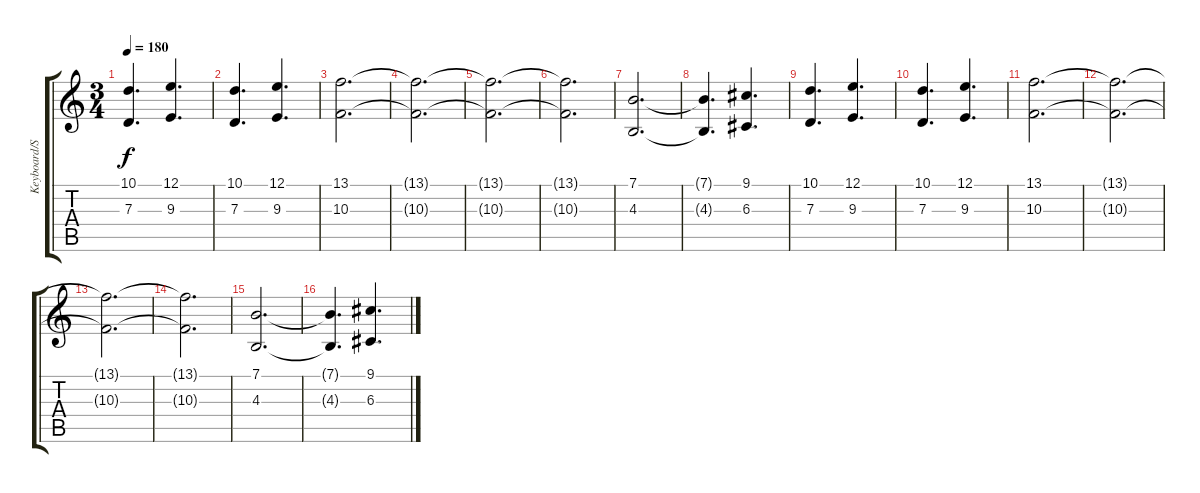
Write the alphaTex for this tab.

\track ("Keyboard/Strings" "Keyboard/S") {instrument stringensemble1}
\staff {score tabs}
\tuning (E4 B3 G3 D3 A2 E2) {hide}
\ts (3 4)
\tempo 180
\clef g2
\ks c
(10.1 7.3).4{d dy f} (12.1 9.3).4{d} |
(10.1 7.3).4{d} (12.1 9.3).4{d} |
(13.1 10.3).2{d} |
(13.1{t} 10.3{t}).2{d} |
(13.1{t} 10.3{t}).2{d} |
(13.1{t} 10.3{t}).2{d} |
(7.1 4.3).2{d} |
(7.1{t} 4.3{t}).4{d} (9.1 6.3).4{d} |
(10.1 7.3).4{d} (12.1 9.3).4{d} |
(10.1 7.3).4{d} (12.1 9.3).4{d} |
(13.1 10.3).2{d} |
(13.1{t} 10.3{t}).2{d} |
(13.1{t} 10.3{t}).2{d} |
(13.1{t} 10.3{t}).2{d} |
(7.1 4.3).2{d} |
(7.1{t} 4.3{t}).4{d} (9.1 6.3).4{d}
